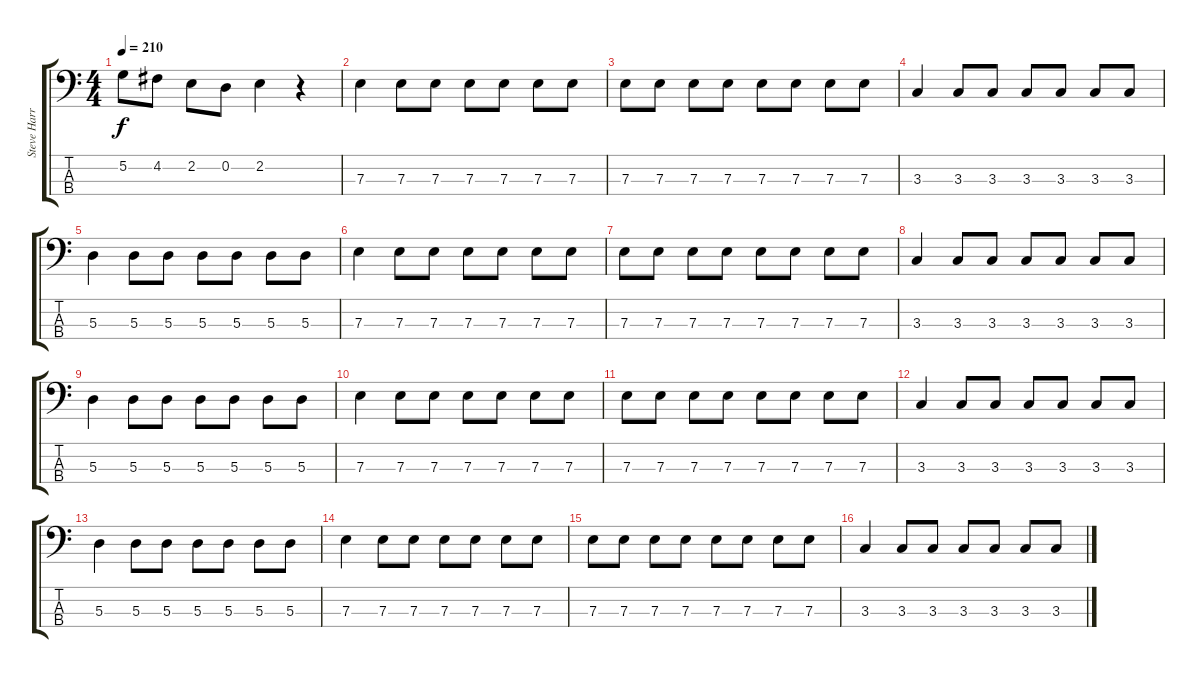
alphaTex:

\track ("Steve Harris" "Steve Harr") {instrument electricbassfinger}
\staff {score tabs}
\tuning (G2 D2 A1 E1) {hide}
\ts (4 4)
\tempo 210
\clef f4
\ks c
5.2.8{dy f} 4.2.8 2.2.8 0.2.8 2.2.4 r.4 |
7.3.4 7.3.8 7.3.8 7.3.8 7.3.8 7.3.8 7.3.8 |
7.3.8 7.3.8 7.3.8 7.3.8 7.3.8 7.3.8 7.3.8 7.3.8 |
3.3.4 3.3.8 3.3.8 3.3.8 3.3.8 3.3.8 3.3.8 |
5.3.4 5.3.8 5.3.8 5.3.8 5.3.8 5.3.8 5.3.8 |
7.3.4 7.3.8 7.3.8 7.3.8 7.3.8 7.3.8 7.3.8 |
7.3.8 7.3.8 7.3.8 7.3.8 7.3.8 7.3.8 7.3.8 7.3.8 |
3.3.4 3.3.8 3.3.8 3.3.8 3.3.8 3.3.8 3.3.8 |
5.3.4 5.3.8 5.3.8 5.3.8 5.3.8 5.3.8 5.3.8 |
7.3.4 7.3.8 7.3.8 7.3.8 7.3.8 7.3.8 7.3.8 |
7.3.8 7.3.8 7.3.8 7.3.8 7.3.8 7.3.8 7.3.8 7.3.8 |
3.3.4 3.3.8 3.3.8 3.3.8 3.3.8 3.3.8 3.3.8 |
5.3.4 5.3.8 5.3.8 5.3.8 5.3.8 5.3.8 5.3.8 |
7.3.4 7.3.8 7.3.8 7.3.8 7.3.8 7.3.8 7.3.8 |
7.3.8 7.3.8 7.3.8 7.3.8 7.3.8 7.3.8 7.3.8 7.3.8 |
3.3.4 3.3.8 3.3.8 3.3.8 3.3.8 3.3.8 3.3.8
